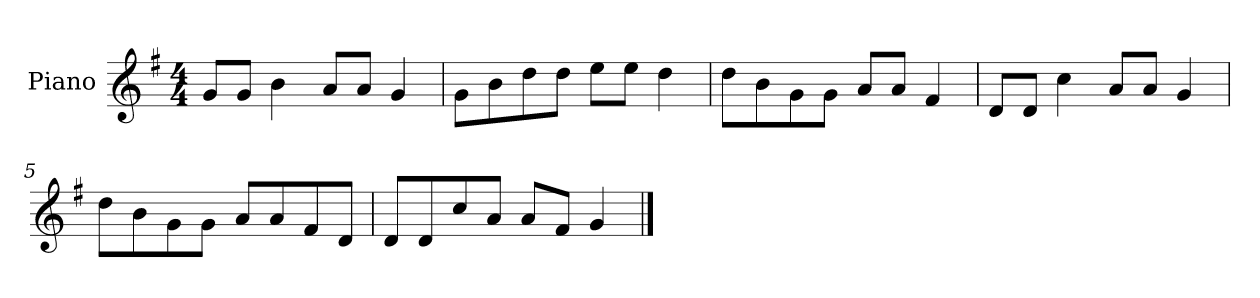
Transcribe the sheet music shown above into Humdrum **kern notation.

**kern
*part1
*staff1
*I"Piano
*I'P-no
*clefG2
*k[f#]
*M4/4
*MM90
=1
8g/L
8g/J
4b\
8a/L
8a/J
4g/
=2
8g\L
8b\
8dd\
8dd\J
8ee\L
8ee\J
4dd\
=3
8dd\L
8b\
8g\
8g\J
8a/L
8a/J
4f#/
=4
8d/L
8d/J
4cc\
8a/L
8a/J
4g/
=5
8dd\L
8b\
8g\
8g\J
8a/L
8a/
8f#/
8d/J
!!LO:LB:g=z
=6
8d/L
8d/
8cc/
8a/J
8a/L
8f#/J
4g/
==
*-
